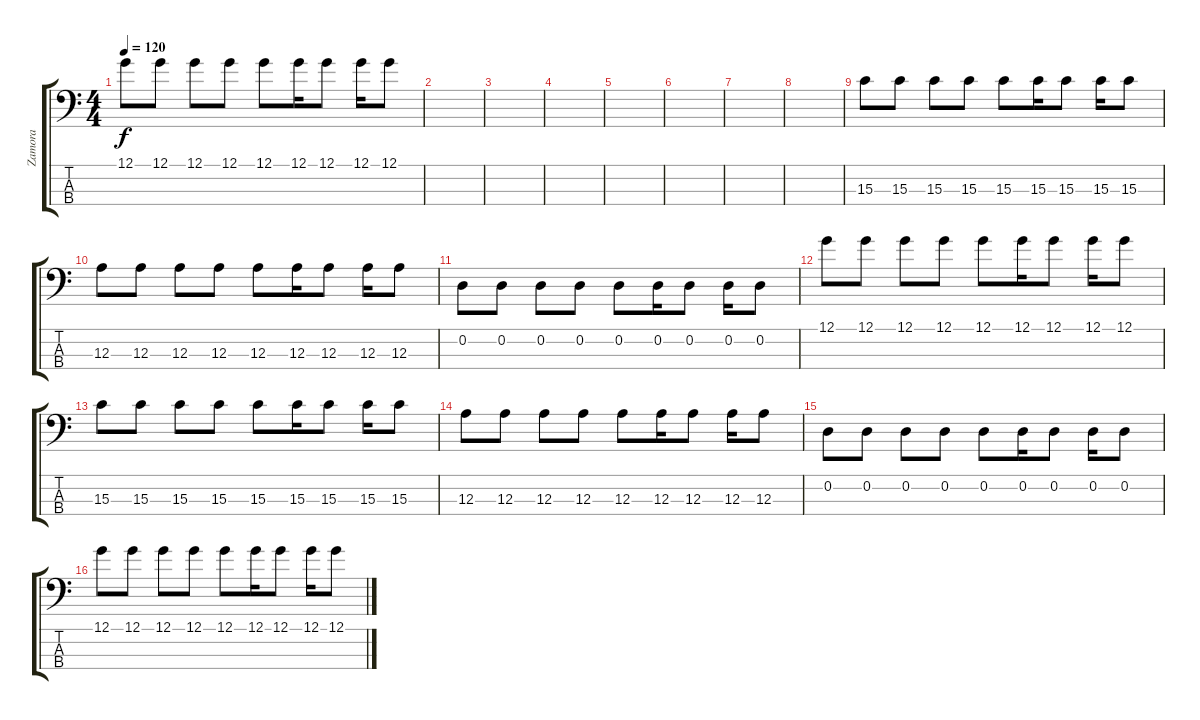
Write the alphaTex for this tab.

\track ("Zamora" "Zamora") {instrument electricbassfinger}
\staff {score tabs}
\tuning (G2 D2 A1 E1) {hide}
\ts (4 4)
\tempo 120
\clef f4
\ks c
12.1.8{dy f} 12.1.8 12.1.8 12.1.8 12.1.8 12.1.16 12.1.8 12.1.16 12.1.8 |
|
|
|
|
|
|
|
15.3.8 15.3.8 15.3.8 15.3.8 15.3.8 15.3.16 15.3.8 15.3.16 15.3.8 |
12.3.8 12.3.8 12.3.8 12.3.8 12.3.8 12.3.16 12.3.8 12.3.16 12.3.8 |
0.2.8 0.2.8 0.2.8 0.2.8 0.2.8 0.2.16 0.2.8 0.2.16 0.2.8 |
12.1.8 12.1.8 12.1.8 12.1.8 12.1.8 12.1.16 12.1.8 12.1.16 12.1.8 |
15.3.8 15.3.8 15.3.8 15.3.8 15.3.8 15.3.16 15.3.8 15.3.16 15.3.8 |
12.3.8 12.3.8 12.3.8 12.3.8 12.3.8 12.3.16 12.3.8 12.3.16 12.3.8 |
0.2.8 0.2.8 0.2.8 0.2.8 0.2.8 0.2.16 0.2.8 0.2.16 0.2.8 |
12.1.8 12.1.8 12.1.8 12.1.8 12.1.8 12.1.16 12.1.8 12.1.16 12.1.8
